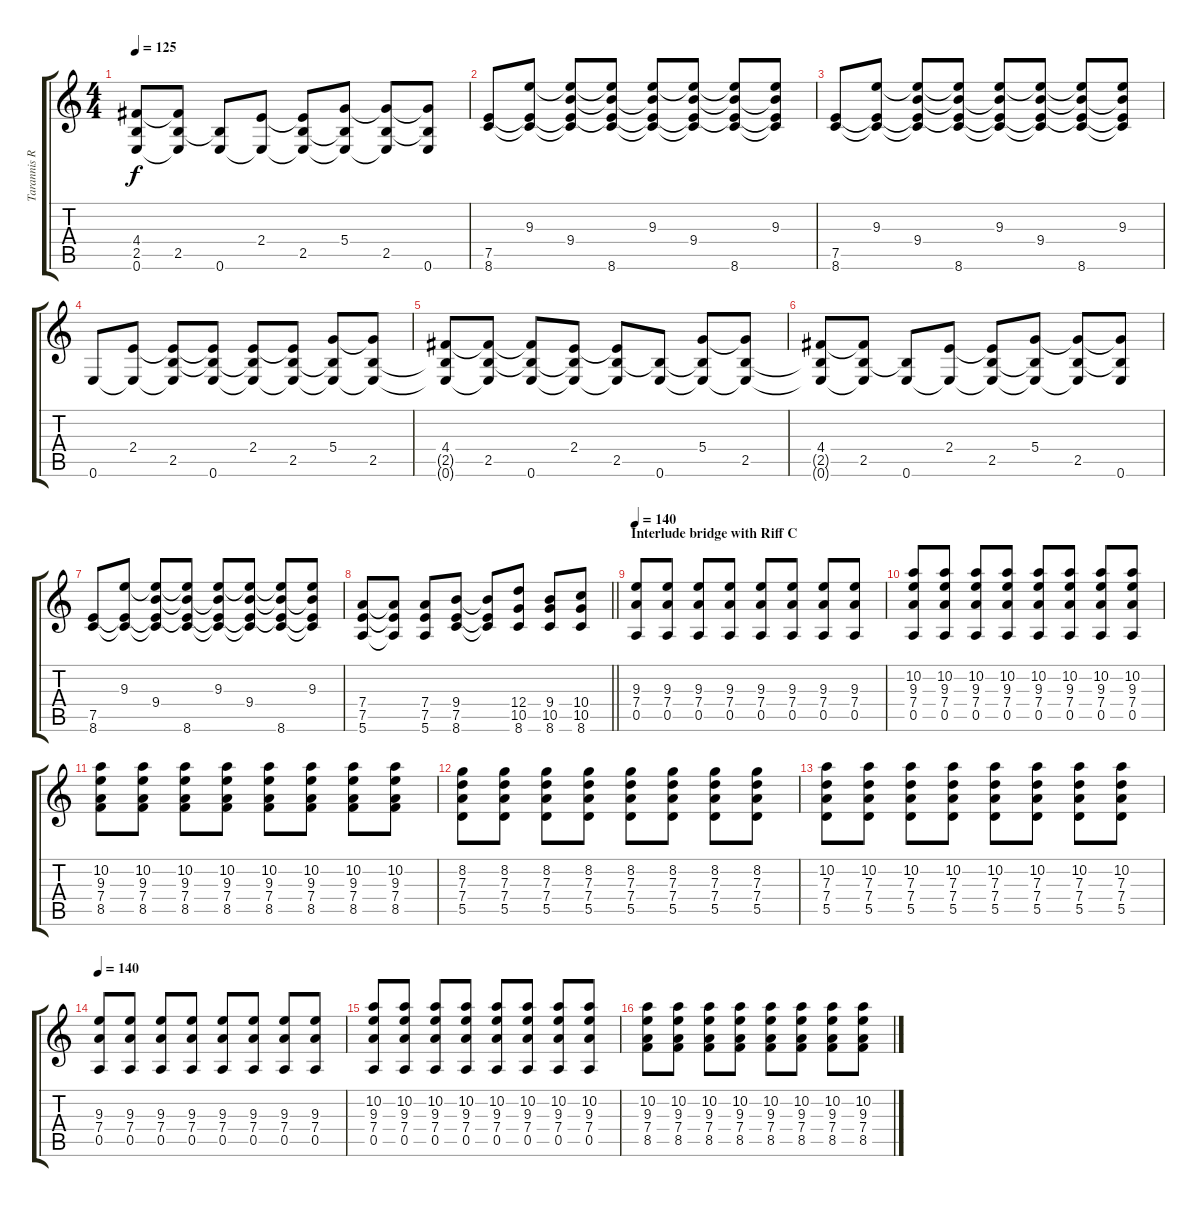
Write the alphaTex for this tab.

\track ("Tarannis Rythm Guitar 2" "Tarannis R") {instrument overdrivenguitar}
\staff {score tabs}
\tuning (E4 B3 G3 D3 A2 E2) {hide}
\ts (4 4)
\tempo 125
\clef g2
\ks c
(4.4 2.5{t} 0.6{t}).8{dy f} (4.4{t} 2.5 0.6{t}).8 (2.5{t} 0.6).8 (2.4 0.6{t}).8 (2.4{t} 2.5 0.6{t}).8 (5.4 2.5{t} 0.6{t}).8 (5.4{t} 2.5 0.6{t}).8 (5.4{t} 2.5{t} 0.6).8 |
(7.5 8.6).8 (9.3 7.5{t} 8.6{t}).8 (9.3{t} 9.4 7.5{t} 8.6{t}).8 (9.3{t} 9.4{t} 7.5{t} 8.6).8 (9.3 9.4{t} 7.5{t} 8.6{t}).8 (9.3{t} 9.4 7.5{t} 8.6{t}).8 (9.3{t} 9.4{t} 7.5{t} 8.6).8 (9.3 9.4{t} 7.5{t} 8.6{t}).8 |
(7.5 8.6).8 (9.3 7.5{t} 8.6{t}).8 (9.3{t} 9.4 7.5{t} 8.6{t}).8 (9.3{t} 9.4{t} 7.5{t} 8.6).8 (9.3 9.4{t} 7.5{t} 8.6{t}).8 (9.3{t} 9.4 7.5{t} 8.6{t}).8 (9.3{t} 9.4{t} 7.5{t} 8.6).8 (9.3 9.4{t} 7.5{t} 8.6{t}).8 |
0.6.8 (2.4 0.6{t}).8 (2.4{t} 2.5 0.6{t}).8 (2.4{t} 2.5{t} 0.6).8 (2.4 2.5{t} 0.6{t}).8 (2.4{t} 2.5 0.6{t}).8 (5.4 2.5{t} 0.6{t}).8 (5.4{t} 2.5 0.6{t}).8 |
(4.4 2.5{t} 0.6{t}).8 (4.4{t} 2.5 0.6{t}).8 (4.4{t} 2.5{t} 0.6).8 (2.4 2.5{t} 0.6{t}).8 (2.4{t} 2.5 0.6{t}).8 (2.5{t} 0.6).8 (5.4 2.5{t} 0.6{t}).8 (5.4{t} 2.5 0.6{t}).8 |
(4.4 2.5{t} 0.6{t}).8 (4.4{t} 2.5 0.6{t}).8 (2.5{t} 0.6).8 (2.4 0.6{t}).8 (2.4{t} 2.5 0.6{t}).8 (5.4 2.5{t} 0.6{t}).8 (5.4{t} 2.5 0.6{t}).8 (5.4{t} 2.5{t} 0.6).8 |
(7.5 8.6).8 (9.3 7.5{t} 8.6{t}).8 (9.3{t} 9.4 7.5{t} 8.6{t}).8 (9.3{t} 9.4{t} 7.5{t} 8.6).8 (9.3 9.4{t} 7.5{t} 8.6{t}).8 (9.3{t} 9.4 7.5{t} 8.6{t}).8 (9.3{t} 9.4{t} 7.5{t} 8.6).8 (9.3 9.4{t} 7.5{t} 8.6{t}).8 |
\barLineRight lightlight
(7.4 7.5 5.6).8 (7.4{t} 7.5{t} 5.6{t}).8 (7.4 7.5 5.6).8 (9.4 7.5 8.6).8 (9.4{t} 7.5{t} 8.6{t}).8 (12.4 10.5 8.6).8 (9.4 10.5 8.6).8 (10.4 10.5 8.6).8 |
\section ("" "Interlude bridge with Riff C")
\tempo 140
(9.3 7.4 0.5).8 (9.3 7.4 0.5).8 (9.3 7.4 0.5).8 (9.3 7.4 0.5).8 (9.3 7.4 0.5).8 (9.3 7.4 0.5).8 (9.3 7.4 0.5).8 (9.3 7.4 0.5).8 |
(10.2 9.3 7.4 0.5).8 (10.2 9.3 7.4 0.5).8 (10.2 9.3 7.4 0.5).8 (10.2 9.3 7.4 0.5).8 (10.2 9.3 7.4 0.5).8 (10.2 9.3 7.4 0.5).8 (10.2 9.3 7.4 0.5).8 (10.2 9.3 7.4 0.5).8 |
(10.2 9.3 7.4 8.5).8 (10.2 9.3 7.4 8.5).8 (10.2 9.3 7.4 8.5).8 (10.2 9.3 7.4 8.5).8 (10.2 9.3 7.4 8.5).8 (10.2 9.3 7.4 8.5).8 (10.2 9.3 7.4 8.5).8 (10.2 9.3 7.4 8.5).8 |
(8.2 7.3 7.4 5.5).8 (8.2 7.3 7.4 5.5).8 (8.2 7.3 7.4 5.5).8 (8.2 7.3 7.4 5.5).8 (8.2 7.3 7.4 5.5).8 (8.2 7.3 7.4 5.5).8 (8.2 7.3 7.4 5.5).8 (8.2 7.3 7.4 5.5).8 |
(10.2 7.3 7.4 5.5).8 (10.2 7.3 7.4 5.5).8 (10.2 7.3 7.4 5.5).8 (10.2 7.3 7.4 5.5).8 (10.2 7.3 7.4 5.5).8 (10.2 7.3 7.4 5.5).8 (10.2 7.3 7.4 5.5).8 (10.2 7.3 7.4 5.5).8 |
\tempo 140
(9.3 7.4 0.5).8 (9.3 7.4 0.5).8 (9.3 7.4 0.5).8 (9.3 7.4 0.5).8 (9.3 7.4 0.5).8 (9.3 7.4 0.5).8 (9.3 7.4 0.5).8 (9.3 7.4 0.5).8 |
(10.2 9.3 7.4 0.5).8 (10.2 9.3 7.4 0.5).8 (10.2 9.3 7.4 0.5).8 (10.2 9.3 7.4 0.5).8 (10.2 9.3 7.4 0.5).8 (10.2 9.3 7.4 0.5).8 (10.2 9.3 7.4 0.5).8 (10.2 9.3 7.4 0.5).8 |
(10.2 9.3 7.4 8.5).8 (10.2 9.3 7.4 8.5).8 (10.2 9.3 7.4 8.5).8 (10.2 9.3 7.4 8.5).8 (10.2 9.3 7.4 8.5).8 (10.2 9.3 7.4 8.5).8 (10.2 9.3 7.4 8.5).8 (10.2 9.3 7.4 8.5).8
